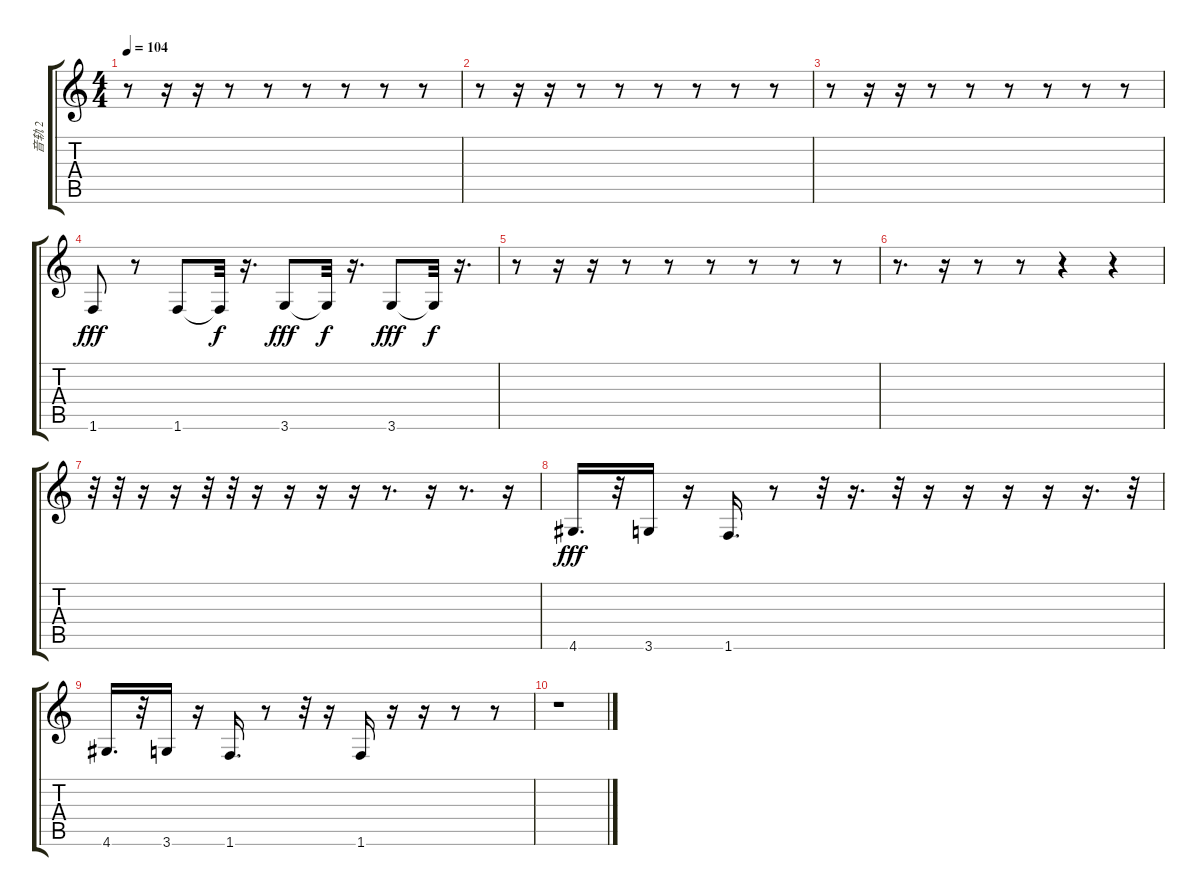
\track ("音轨 2" "音轨 2") {instrument electricbassfinger}
\staff {score tabs}
\tuning (E4 B3 G3 D3 A2 E2) {hide}
\ts (4 4)
\tempo 104
\clef g2
\ks c
r.8{dy fff} r.16 r.16 r.8 r.8 r.8 r.8 r.8 r.8 |
r.8 r.16 r.16 r.8 r.8 r.8 r.8 r.8 r.8 |
r.8 r.16 r.16 r.8 r.8 r.8 r.8 r.8 r.8 |
1.6.8 r.8 1.6.8 1.6{t}.32{dy f} r.16{d} 3.6.8{dy fff} 3.6{t}.32{dy f} r.16{d} 3.6.8{dy fff} 3.6{t}.32{dy f} r.16{d} |
r.8 r.16 r.16 r.8 r.8 r.8 r.8 r.8 r.8 |
r.8{d} r.16 r.8 r.8 r.4 r.4 |
r.32 r.32 r.16 r.16 r.32 r.32 r.16 r.16 r.16 r.16 r.8{d} r.16 r.8{d} r.16 |
4.6.16{d dy fff} r.32 3.6.16 r.16 1.6.16{d} r.8 r.32 r.16{d} r.32 r.16 r.16 r.16 r.16 r.16{d} r.32 |
4.6.16{d} r.32 3.6.16 r.16 1.6.16{d} r.8 r.32 r.16 1.6.16 r.16 r.16 r.8 r.8 |
r.1
